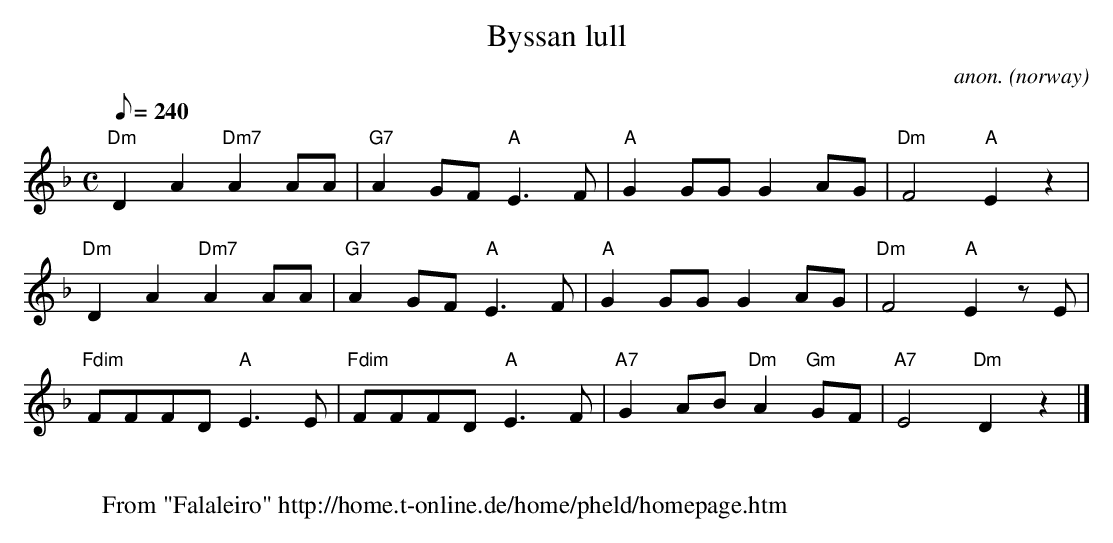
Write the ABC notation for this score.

X:1
T:Byssan lull
O:norway
M:C
L:1/8
Q:240
C:anon.
K:Dm
"Dm"D2A2"Dm7"A2AA|"G7"A2GF"A"E3F|"A"G2GGG2AG|"Dm"F4"A"E2z2|
"Dm"D2A2"Dm7"A2AA|"G7"A2GF"A"E3F|"A"G2GGG2AG|"Dm"F4"A"E2zE|
"Fdim"FFFD"A"E3E|"Fdim"FFFD"A"E3F|"A7"G2AB"Dm"A2"Gm"GF|"A7"E4"Dm"D2z2|]
W:
W: From "Falaleiro" http://home.t-online.de/home/pheld/homepage.htm
